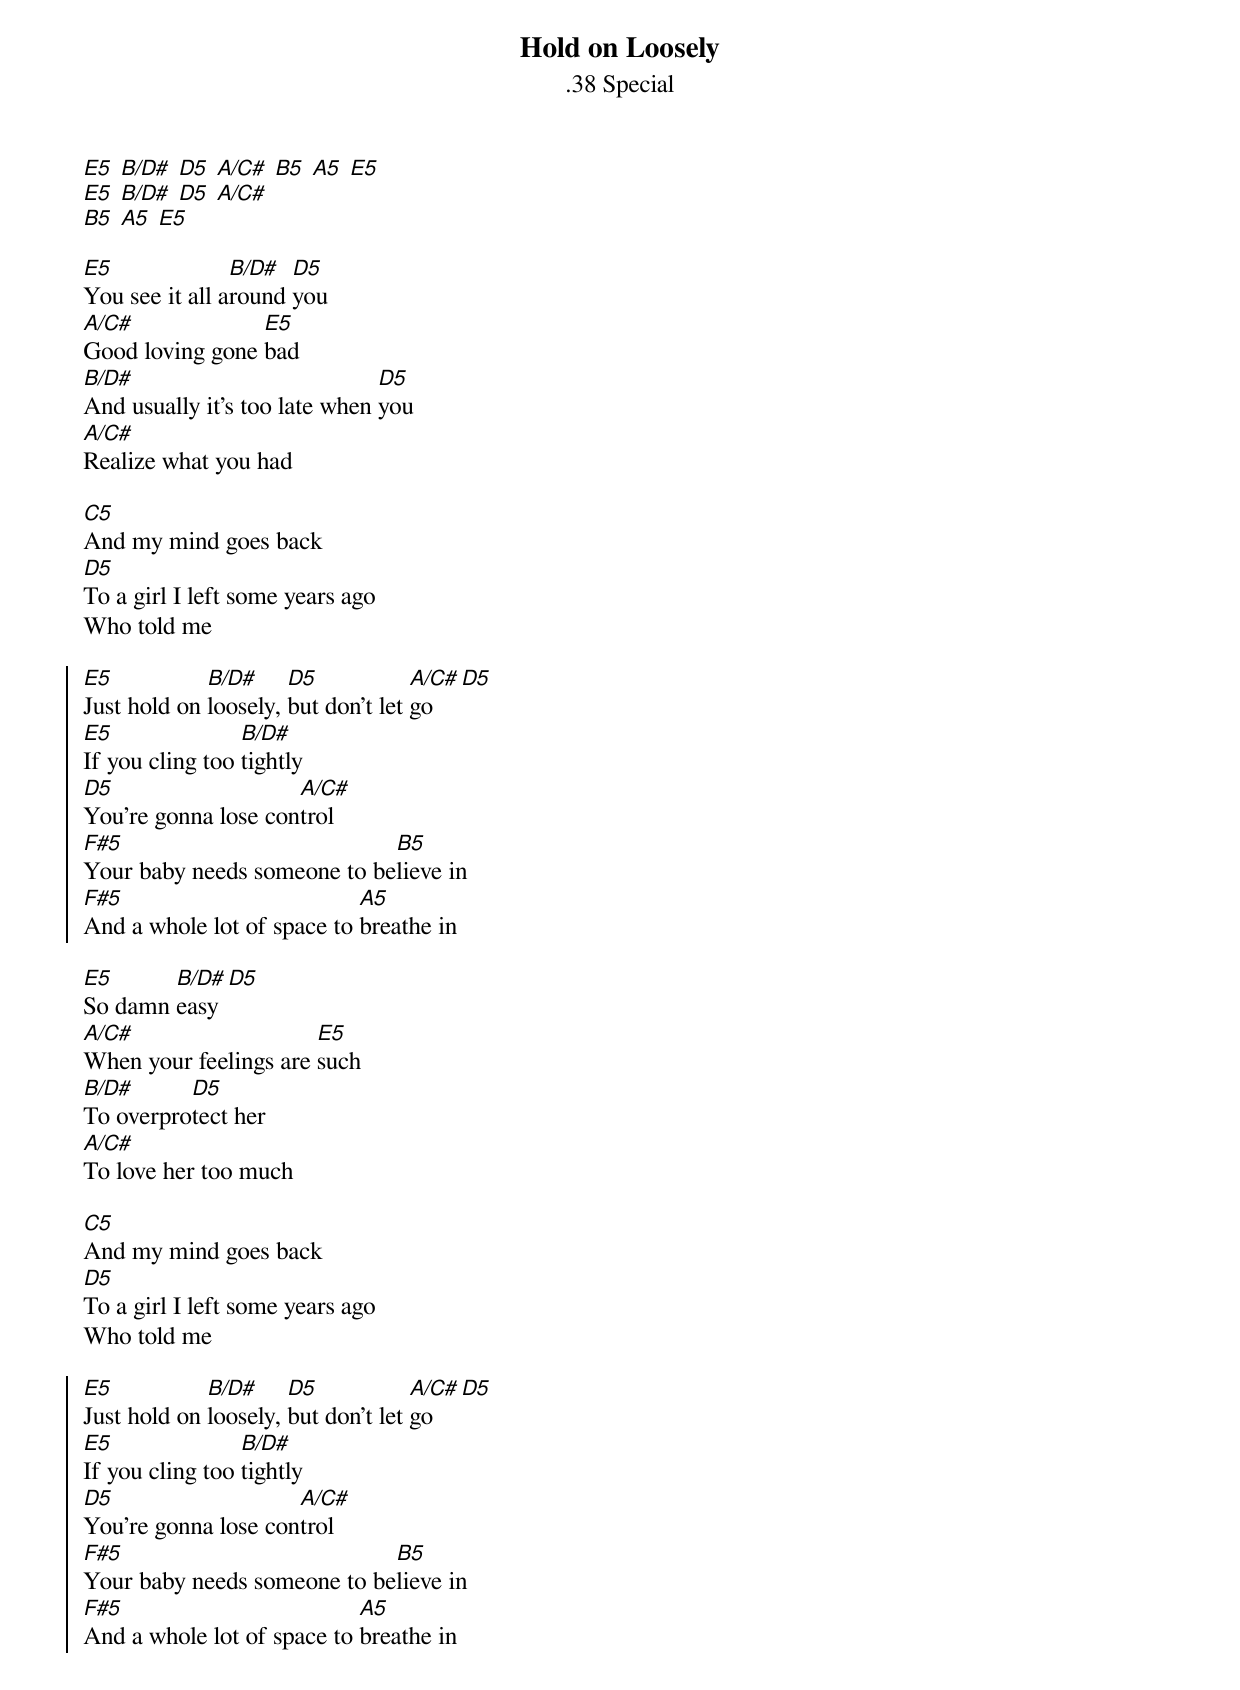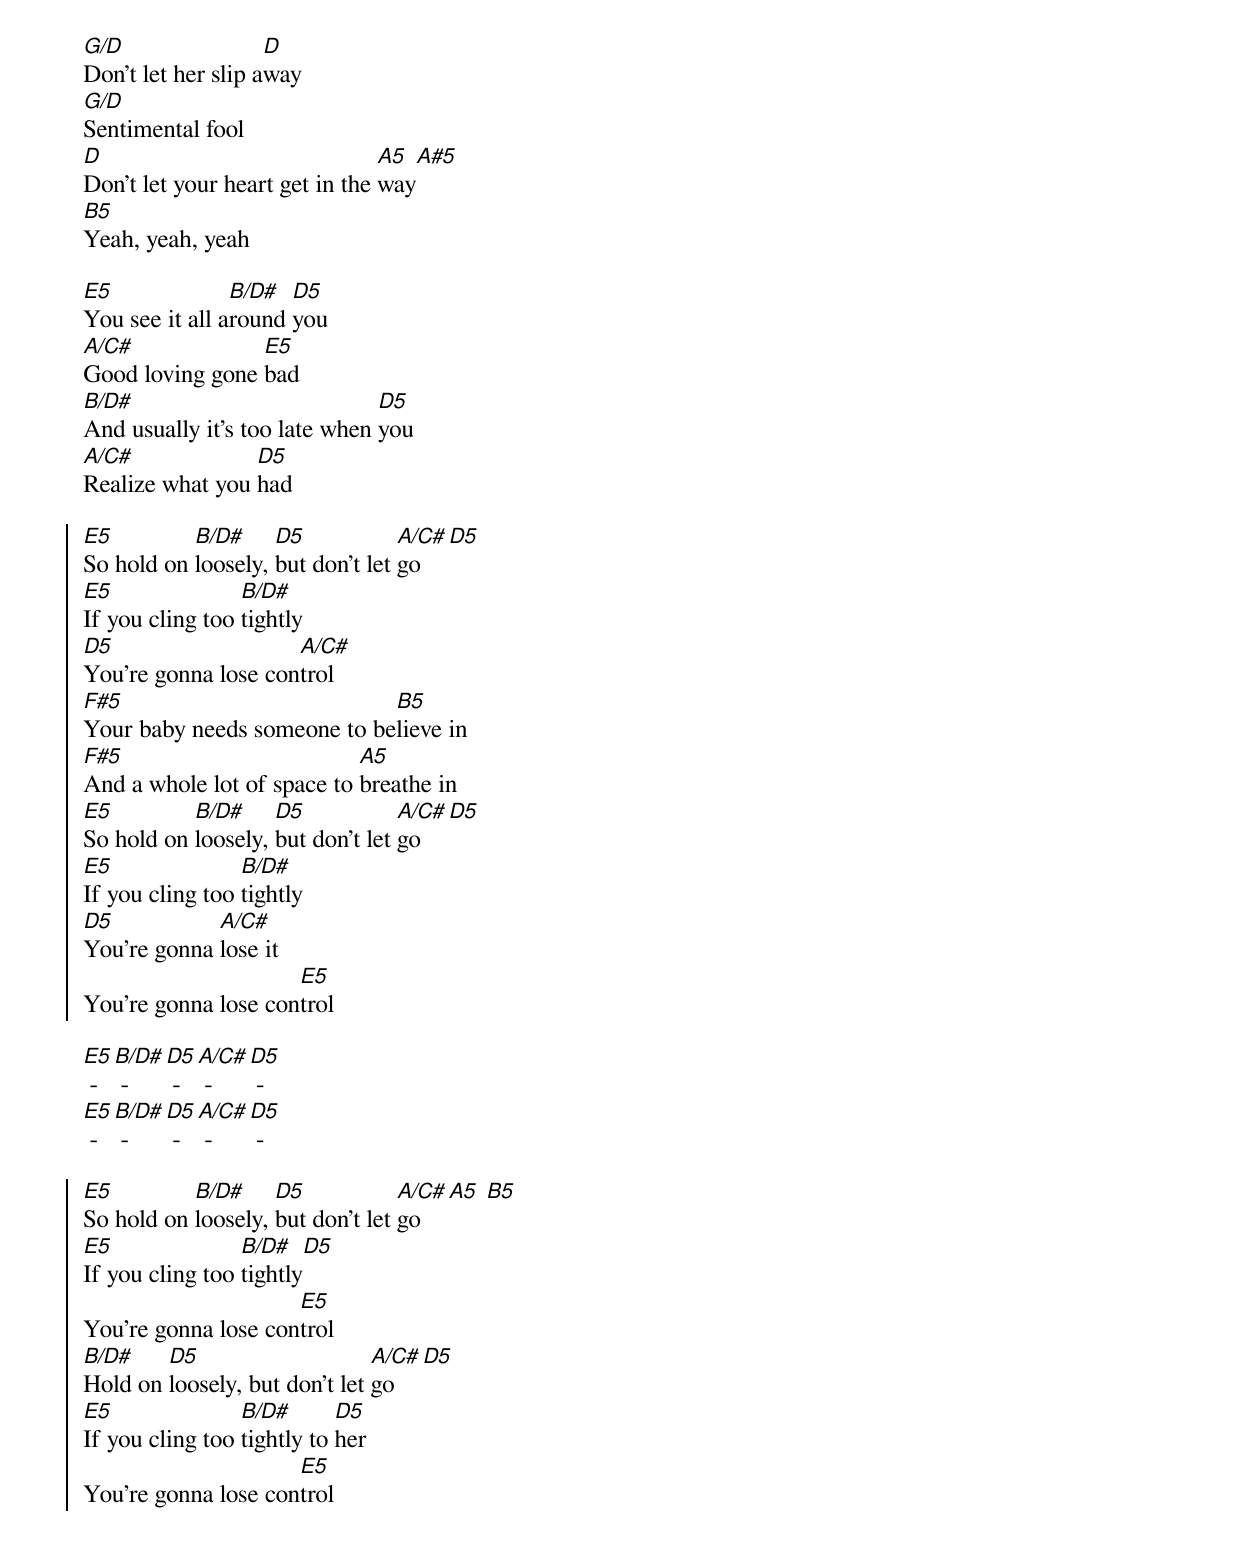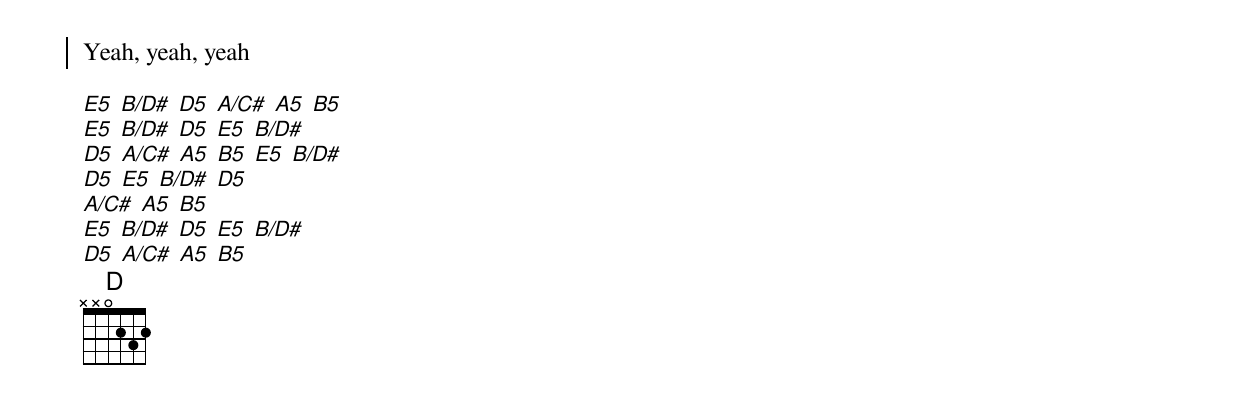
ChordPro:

{t: Hold on Loosely}
{st: .38 Special}
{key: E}

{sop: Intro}
[E5] [B/D#] [D5] [A/C#] [B5] [A5] [E5]
[E5] [B/D#] [D5] [A/C#]
[B5] [A5] [E5]
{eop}

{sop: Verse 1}
[E5]You see it all a[B/D#]round [D5]you
[A/C#]Good loving gone [E5]bad
[B/D#]And usually it's too late when [D5]you
[A/C#]Realize what you had
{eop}

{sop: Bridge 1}
[C5]And my mind goes back
[D5]To a girl I left some years ago
Who told me
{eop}

{soc}
[E5]Just hold on [B/D#]loosely, [D5]but don't let [A/C#]go[D5]
[E5]If you cling too [B/D#]tightly
[D5]You're gonna lose con[A/C#]trol
[F#5]Your baby needs someone to be[B5]lieve in
[F#5]And a whole lot of space to [A5]breathe in
{eoc}

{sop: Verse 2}
[E5]So damn [B/D#]easy[D5]
[A/C#]When your feelings are [E5]such
[B/D#]To overpro[D5]tect her
[A/C#]To love her too much
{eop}

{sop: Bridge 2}
[C5]And my mind goes back
[D5]To a girl I left some years ago
Who told me
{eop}

{soc}
[E5]Just hold on [B/D#]loosely, [D5]but don't let [A/C#]go[D5]
[E5]If you cling too [B/D#]tightly
[D5]You're gonna lose con[A/C#]trol
[F#5]Your baby needs someone to be[B5]lieve in
[F#5]And a whole lot of space to [A5]breathe in
{eoc}

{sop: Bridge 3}
[G/D]Don't let her slip a[D]way
[G/D]Sentimental fool
[D]Don't let your heart get in the [A5]way[A#5]
[B5]Yeah, yeah, yeah
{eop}

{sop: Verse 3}
[E5]You see it all a[B/D#]round [D5]you
[A/C#]Good loving gone [E5]bad
[B/D#]And usually it's too late when [D5]you
[A/C#]Realize what you [D5]had
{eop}

{soc}
[E5]So hold on [B/D#]loosely, [D5]but don't let [A/C#]go[D5]
[E5]If you cling too [B/D#]tightly
[D5]You're gonna lose con[A/C#]trol
[F#5]Your baby needs someone to be[B5]lieve in
[F#5]And a whole lot of space to [A5]breathe in
[E5]So hold on [B/D#]loosely, [D5]but don't let [A/C#]go[D5]
[E5]If you cling too [B/D#]tightly
[D5]You're gonna [A/C#]lose it
You're gonna lose con[E5]trol
{eoc}

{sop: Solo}
[E5] - [B/D#] - [D5] - [A/C#] - [D5] -
[E5] - [B/D#] - [D5] - [A/C#] - [D5] -
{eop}

{soc}
[E5]So hold on [B/D#]loosely, [D5]but don't let [A/C#]go[A5] [B5]
[E5]If you cling too [B/D#]tightly[D5]
You're gonna lose con[E5]trol
[B/D#]Hold on [D5]loosely, but don't let [A/C#]go[D5]
[E5]If you cling too [B/D#]tightly to [D5]her
You're gonna lose con[E5]trol
Yeah, yeah, yeah
{eoc}

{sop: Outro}
[E5] [B/D#] [D5] [A/C#] [A5] [B5]
[E5] [B/D#] [D5] [E5] [B/D#]
[D5] [A/C#] [A5] [B5] [E5] [B/D#]
[D5] [E5] [B/D#] [D5]
[A/C#] [A5] [B5]
[E5] [B/D#] [D5] [E5] [B/D#]
[D5] [A/C#] [A5] [B5]
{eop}
